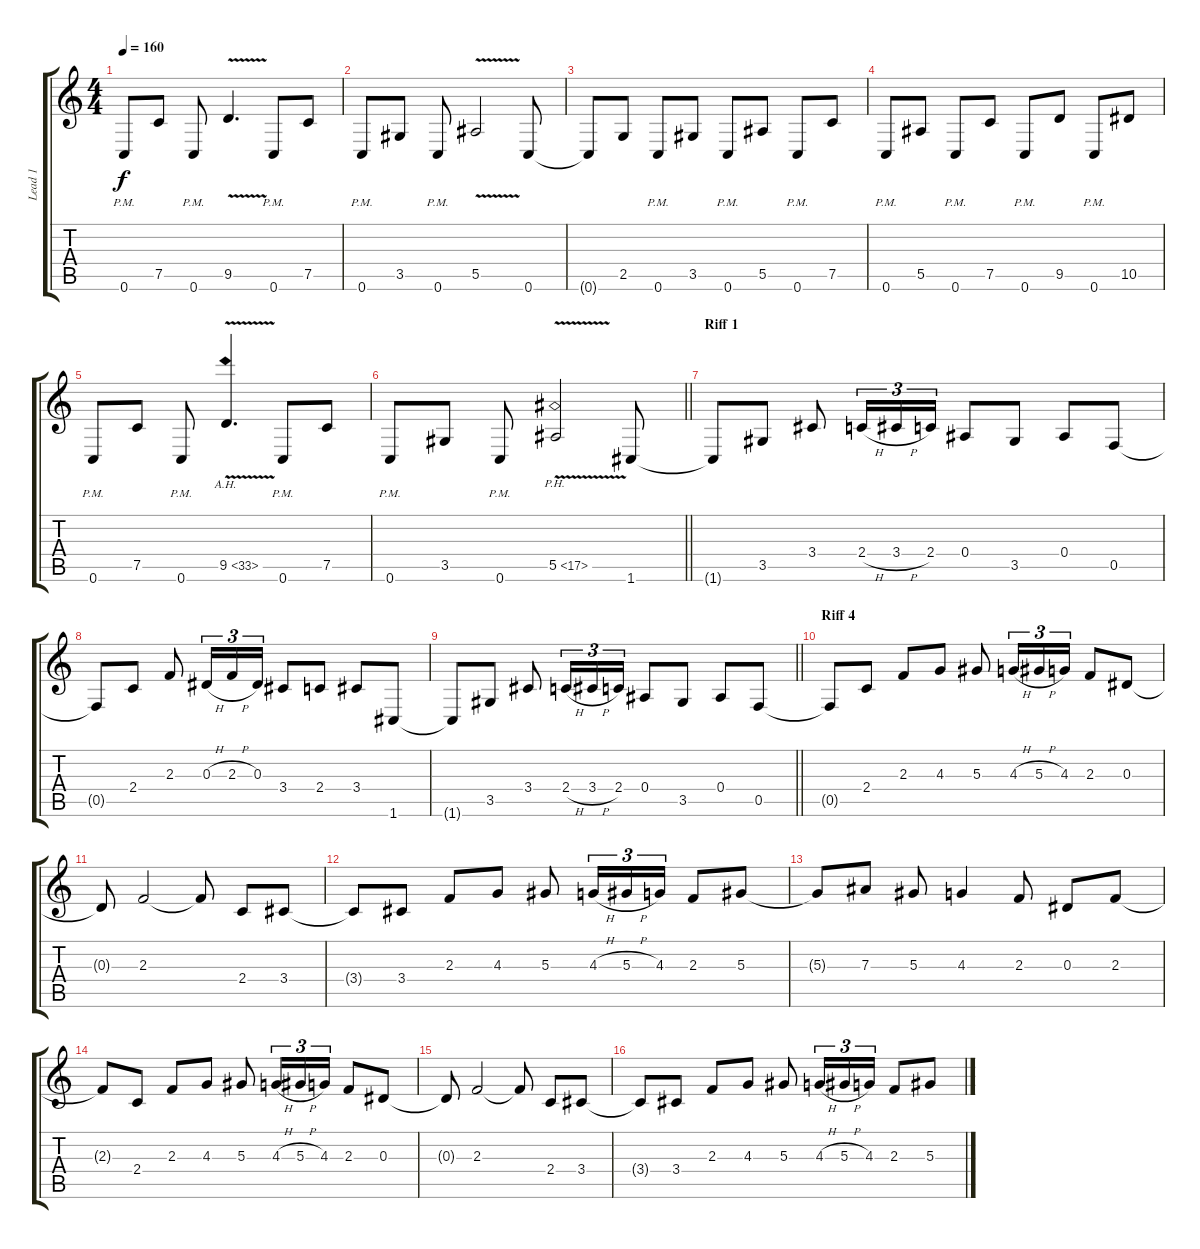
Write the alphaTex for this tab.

\track ("Lead 1" "Lead 1") {instrument distortionguitar}
\staff {score tabs}
\tuning (C4 G3 Eb3 Bb2 F2 C2) {hide}
\ts (4 4)
\tempo 160
\clef g2
\ks c
0.6{pm}.8{dy f} 7.5.8 0.6{pm}.8 9.5{v}.4{d} 0.6{pm}.8 7.5.8 |
0.6{pm}.8 3.5.8 0.6{pm}.8 5.5{v}.2 0.6.8 |
0.6{t}.8 2.5.8 0.6{pm}.8 3.5.8 0.6{pm}.8 5.5.8 0.6{pm}.8 7.5.8 |
0.6{pm}.8 5.5.8 0.6{pm}.8 7.5.8 0.6{pm}.8 9.5.8 0.6{pm}.8 10.5.8 |
0.6{pm}.8 7.5.8 0.6{pm}.8 9.5{ah 24 v}.4{d} 0.6{pm}.8 7.5.8 |
\barLineRight lightlight
0.6{pm}.8 3.5.8 0.6{pm}.8 5.5{ph 12 v}.2 1.6.8 |
\section ("" "Riff 1")
1.6{t}.8 3.5.8 3.4.8 2.4{h}.16{tu (3 2)} 3.4{h}.16{tu (3 2)} 2.4.16{tu (3 2)} 0.4.8 3.5.8 0.4.8 0.5.8 |
0.5{t}.8 2.4.8 2.3.8 0.3{h}.16{tu (3 2)} 2.3{h}.16{tu (3 2)} 0.3.16{tu (3 2)} 3.4.8 2.4.8 3.4.8 1.6.8 |
\barLineRight lightlight
1.6{t}.8 3.5.8 3.4.8 2.4{h}.16{tu (3 2)} 3.4{h}.16{tu (3 2)} 2.4.16{tu (3 2)} 0.4.8 3.5.8 0.4.8 0.5.8 |
\section ("" "Riff 4")
0.5{t}.8 2.4.8 2.3.8 4.3.8 5.3.8 4.3{h}.16{tu (3 2)} 5.3{h}.16{tu (3 2)} 4.3.16{tu (3 2)} 2.3.8 0.3.8 |
0.3{t}.8 2.3.2 2.3{t}.8 2.4.8 3.4.8 |
3.4{t}.8 3.4.8 2.3.8 4.3.8 5.3.8 4.3{h}.16{tu (3 2)} 5.3{h}.16{tu (3 2)} 4.3.16{tu (3 2)} 2.3.8 5.3.8 |
5.3{t}.8 7.3.8 5.3.8 4.3.4 2.3.8 0.3.8 2.3.8 |
2.3{t}.8 2.4.8 2.3.8 4.3.8 5.3.8 4.3{h}.16{tu (3 2)} 5.3{h}.16{tu (3 2)} 4.3.16{tu (3 2)} 2.3.8 0.3.8 |
0.3{t}.8 2.3.2 2.3{t}.8 2.4.8 3.4.8 |
3.4{t}.8 3.4.8 2.3.8 4.3.8 5.3.8 4.3{h}.16{tu (3 2)} 5.3{h}.16{tu (3 2)} 4.3.16{tu (3 2)} 2.3.8 5.3.8
